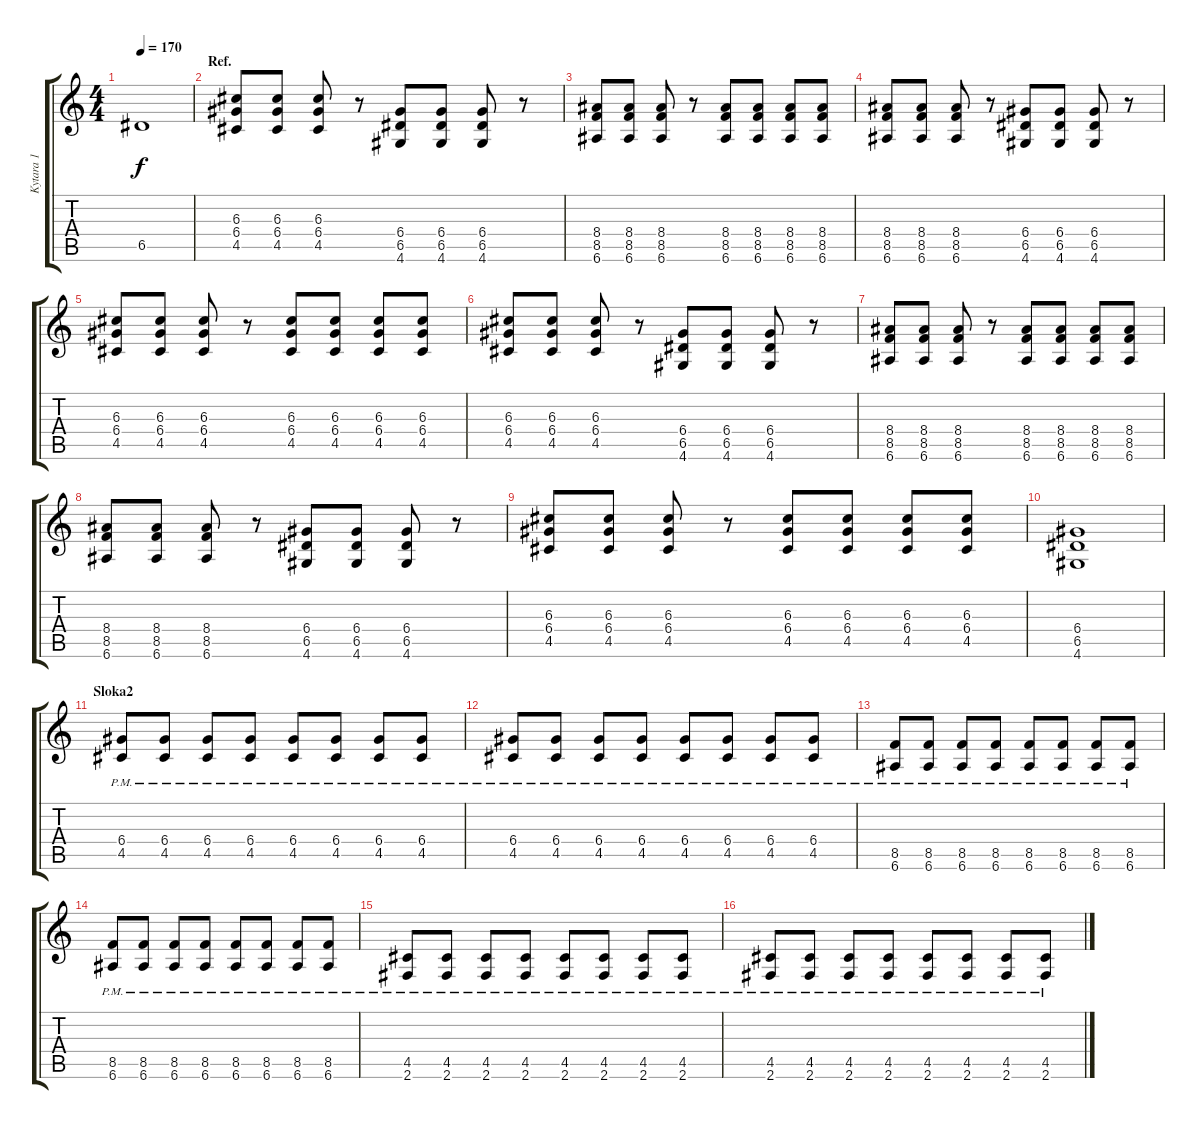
\track ("Kytara 1" "Kytara 1") {instrument distortionguitar}
\staff {score tabs}
\tuning (E4 B3 G3 D3 A2 E2) {hide}
\ts (4 4)
\tempo 170
\clef g2
\ks c
6.5{t}.1{dy f} |
\section ("" "Ref.")
(6.3 6.4 4.5).8 (6.3 6.4 4.5).8 (6.3 6.4 4.5).8 r.8 (6.4 6.5 4.6).8 (6.4 6.5 4.6).8 (6.4 6.5 4.6).8 r.8 |
(8.4 8.5 6.6).8 (8.4 8.5 6.6).8 (8.4 8.5 6.6).8 r.8 (8.4 8.5 6.6).8 (8.4 8.5 6.6).8 (8.4 8.5 6.6).8 (8.4 8.5 6.6).8 |
(8.4 8.5 6.6).8 (8.4 8.5 6.6).8 (8.4 8.5 6.6).8 r.8 (6.4 6.5 4.6).8 (6.4 6.5 4.6).8 (6.4 6.5 4.6).8 r.8 |
(6.3 6.4 4.5).8 (6.3 6.4 4.5).8 (6.3 6.4 4.5).8 r.8 (6.3 6.4 4.5).8 (6.3 6.4 4.5).8 (6.3 6.4 4.5).8 (6.3 6.4 4.5).8 |
(6.3 6.4 4.5).8 (6.3 6.4 4.5).8 (6.3 6.4 4.5).8 r.8 (6.4 6.5 4.6).8 (6.4 6.5 4.6).8 (6.4 6.5 4.6).8 r.8 |
(8.4 8.5 6.6).8 (8.4 8.5 6.6).8 (8.4 8.5 6.6).8 r.8 (8.4 8.5 6.6).8 (8.4 8.5 6.6).8 (8.4 8.5 6.6).8 (8.4 8.5 6.6).8 |
(8.4 8.5 6.6).8 (8.4 8.5 6.6).8 (8.4 8.5 6.6).8 r.8 (6.4 6.5 4.6).8 (6.4 6.5 4.6).8 (6.4 6.5 4.6).8 r.8 |
(6.3 6.4 4.5).8 (6.3 6.4 4.5).8 (6.3 6.4 4.5).8 r.8 (6.3 6.4 4.5).8 (6.3 6.4 4.5).8 (6.3 6.4 4.5).8 (6.3 6.4 4.5).8 |
(6.4 6.5 4.6).1 |
\section ("" "Sloka2")
(6.4{pm} 4.5{pm}).8 (6.4{pm} 4.5{pm}).8 (6.4{pm} 4.5{pm}).8 (6.4{pm} 4.5{pm}).8 (6.4{pm} 4.5{pm}).8 (6.4{pm} 4.5{pm}).8 (6.4{pm} 4.5{pm}).8 (6.4{pm} 4.5{pm}).8 |
(6.4{pm} 4.5{pm}).8 (6.4{pm} 4.5{pm}).8 (6.4{pm} 4.5{pm}).8 (6.4{pm} 4.5{pm}).8 (6.4{pm} 4.5{pm}).8 (6.4{pm} 4.5{pm}).8 (6.4{pm} 4.5{pm}).8 (6.4{pm} 4.5{pm}).8 |
(8.5{pm} 6.6{pm}).8 (8.5{pm} 6.6{pm}).8 (8.5{pm} 6.6{pm}).8 (8.5{pm} 6.6{pm}).8 (8.5{pm} 6.6{pm}).8 (8.5{pm} 6.6{pm}).8 (8.5{pm} 6.6{pm}).8 (8.5{pm} 6.6{pm}).8 |
(8.5{pm} 6.6{pm}).8 (8.5{pm} 6.6{pm}).8 (8.5{pm} 6.6{pm}).8 (8.5{pm} 6.6{pm}).8 (8.5{pm} 6.6{pm}).8 (8.5{pm} 6.6{pm}).8 (8.5{pm} 6.6{pm}).8 (8.5{pm} 6.6{pm}).8 |
(4.5{pm} 2.6{pm}).8 (4.5{pm} 2.6{pm}).8 (4.5{pm} 2.6{pm}).8 (4.5{pm} 2.6{pm}).8 (4.5{pm} 2.6{pm}).8 (4.5{pm} 2.6{pm}).8 (4.5{pm} 2.6{pm}).8 (4.5{pm} 2.6{pm}).8 |
(4.5{pm} 2.6{pm}).8 (4.5{pm} 2.6{pm}).8 (4.5{pm} 2.6{pm}).8 (4.5{pm} 2.6{pm}).8 (4.5{pm} 2.6{pm}).8 (4.5{pm} 2.6{pm}).8 (4.5{pm} 2.6{pm}).8 (4.5{pm} 2.6{pm}).8
